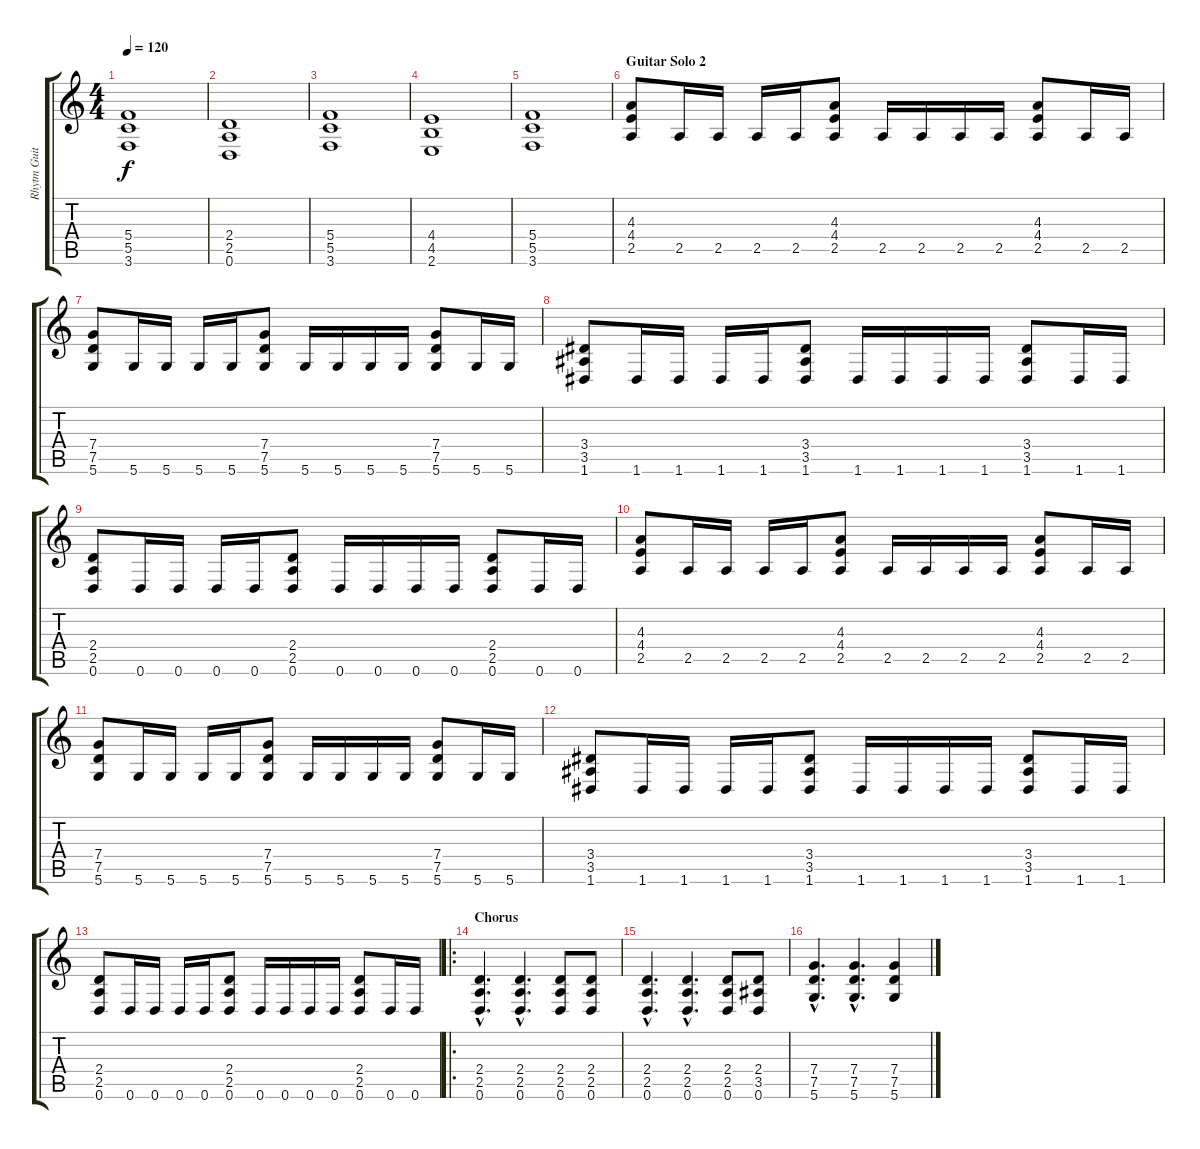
\track ("Rhytm Guitar" "Rhytm Guit") {instrument distortionguitar}
\staff {score tabs}
\tuning (D4 A3 F3 C3 G2 D2) {hide}
\ts (4 4)
\tempo 120
\clef g2
\ks c
(5.4 5.5 3.6).1{dy f} |
(2.4 2.5 0.6).1 |
(5.4 5.5 3.6).1 |
(4.4 4.5 2.6).1 |
(5.4 5.5 3.6).1 |
\section ("" "Guitar Solo 2")
(4.3 4.4 2.5).8 2.5.16 2.5.16 2.5.16 2.5.16 (4.3 4.4 2.5).8 2.5.16 2.5.16 2.5.16 2.5.16 (4.3 4.4 2.5).8 2.5.16 2.5.16 |
(7.4 7.5 5.6).8 5.6.16 5.6.16 5.6.16 5.6.16 (7.4 7.5 5.6).8 5.6.16 5.6.16 5.6.16 5.6.16 (7.4 7.5 5.6).8 5.6.16 5.6.16 |
(3.4 3.5 1.6).8 1.6.16 1.6.16 1.6.16 1.6.16 (3.4 3.5 1.6).8 1.6.16 1.6.16 1.6.16 1.6.16 (3.4 3.5 1.6).8 1.6.16 1.6.16 |
(2.4 2.5 0.6).8 0.6.16 0.6.16 0.6.16 0.6.16 (2.4 2.5 0.6).8 0.6.16 0.6.16 0.6.16 0.6.16 (2.4 2.5 0.6).8 0.6.16 0.6.16 |
(4.3 4.4 2.5).8 2.5.16 2.5.16 2.5.16 2.5.16 (4.3 4.4 2.5).8 2.5.16 2.5.16 2.5.16 2.5.16 (4.3 4.4 2.5).8 2.5.16 2.5.16 |
(7.4 7.5 5.6).8 5.6.16 5.6.16 5.6.16 5.6.16 (7.4 7.5 5.6).8 5.6.16 5.6.16 5.6.16 5.6.16 (7.4 7.5 5.6).8 5.6.16 5.6.16 |
(3.4 3.5 1.6).8 1.6.16 1.6.16 1.6.16 1.6.16 (3.4 3.5 1.6).8 1.6.16 1.6.16 1.6.16 1.6.16 (3.4 3.5 1.6).8 1.6.16 1.6.16 |
(2.4 2.5 0.6).8 0.6.16 0.6.16 0.6.16 0.6.16 (2.4 2.5 0.6).8 0.6.16 0.6.16 0.6.16 0.6.16 (2.4 2.5 0.6).8 0.6.16 0.6.16 |
\ro
\section ("" "Chorus")
(2.4{hac} 2.5{hac} 0.6{hac}).4{d} (2.4{hac} 2.5{hac} 0.6{hac}).4{d} (2.4 2.5 0.6).8 (2.4 2.5 0.6).8 |
(2.4{hac} 2.5{hac} 0.6{hac}).4{d} (2.4{hac} 2.5{hac} 0.6{hac}).4{d} (2.4 2.5 0.6).8 (2.4 3.5 0.6).8 |
(7.4{hac} 7.5{hac} 5.6{hac}).4{d} (7.4{hac} 7.5{hac} 5.6{hac}).4{d} (7.4 7.5 5.6).4
